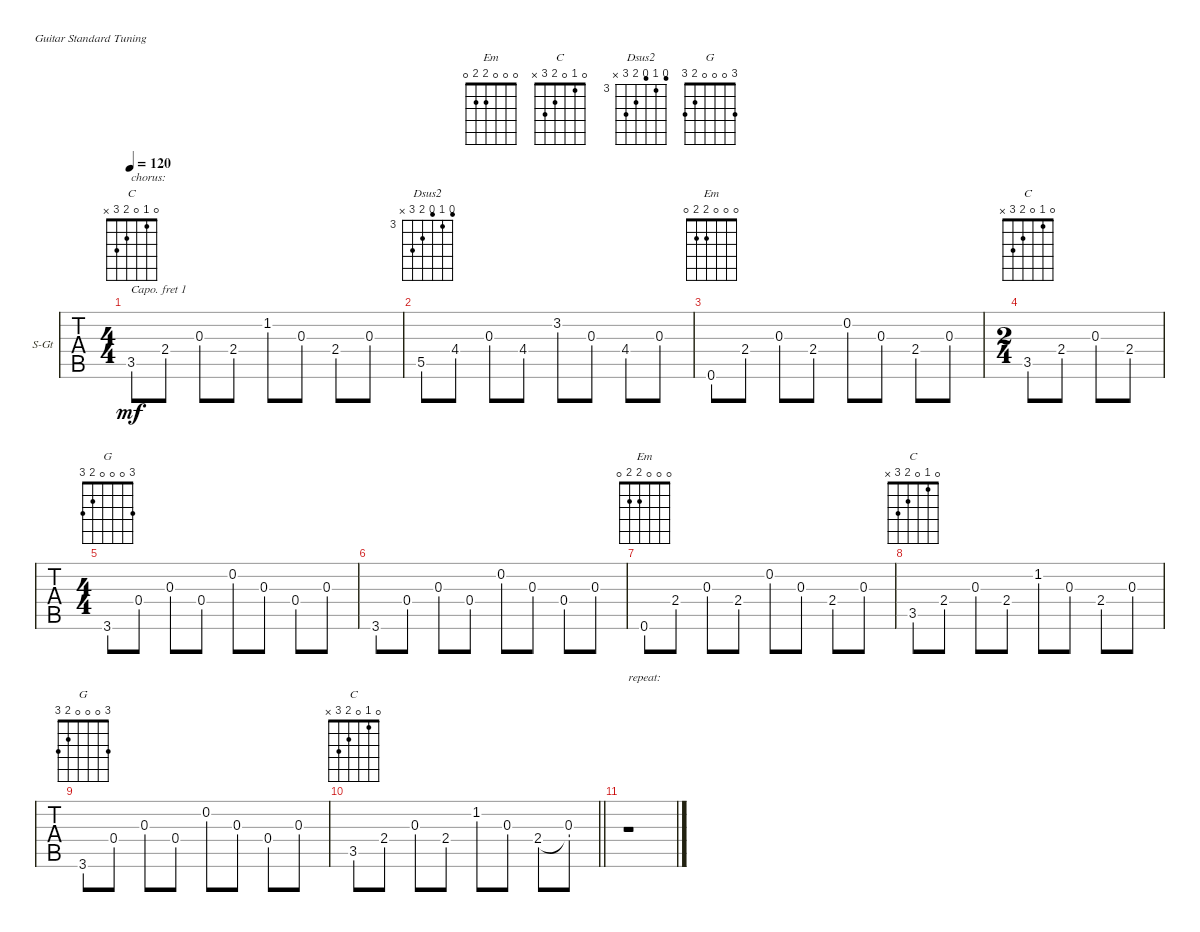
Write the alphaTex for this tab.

\defaultSystemsLayout 4
\bracketExtendMode groupsimilarinstruments
\firstSystemTrackNameOrientation horizontal
\otherSystemsTrackNameOrientation horizontal
\chordDiagramsInScore
\track ("Steel Guitar" "S-Gt") {instrument acousticguitarsteel}
\staff {tabs}
\capo 1
\tuning (E4 B3 G3 D3 A2 E2)
\chord ("Em" 0 0 0 2 2 0)
\chord ("C" 0 1 0 2 3 x)
\chord ("Dsus2" 2 3 2 4 5 x) {firstfret 3}
\chord ("G" 3 0 0 0 2 3)
\ts (4 4)
\tempo 120
\clef g2
\ks c
3.5.8{ch "C" txt "chorus:" dy mf} 2.4.8 0.3.8 2.4.8 1.2.8 0.3.8 2.4.8 0.3.8 |
5.5.8{ch "Dsus2"} 4.4.8 0.3.8 4.4.8 3.2.8 0.3.8 4.4.8 0.3.8 |
0.6.8{ch "Em"} 2.4.8 0.3.8 2.4.8 0.2.8 0.3.8 2.4.8 0.3.8 |
\ts (2 4)
3.5.8{ch "C"} 2.4.8 0.3.8 2.4.8 |
\ts (4 4)
3.6.8{ch "G"} 0.4.8 0.3.8 0.4.8 0.2.8 0.3.8 0.4.8 0.3.8 |
3.6.8 0.4.8 0.3.8 0.4.8 0.2.8 0.3.8 0.4.8 0.3.8 |
0.6.8{ch "Em"} 2.4.8 0.3.8 2.4.8 0.2.8 0.3.8 2.4.8 0.3.8 |
3.5.8{ch "C"} 2.4.8 0.3.8 2.4.8 1.2.8 0.3.8 2.4.8 0.3.8 |
3.6.8{ch "G"} 0.4.8 0.3.8 0.4.8 0.2.8 0.3.8 0.4.8 0.3.8 |
\barLineRight lightlight
3.5.8{ch "C"} 2.4.8 0.3.8 2.4.8 1.2.8 0.3.8 2.4.8 (0.3 2.4{t}).8 |
r.1{txt "repeat:"}
